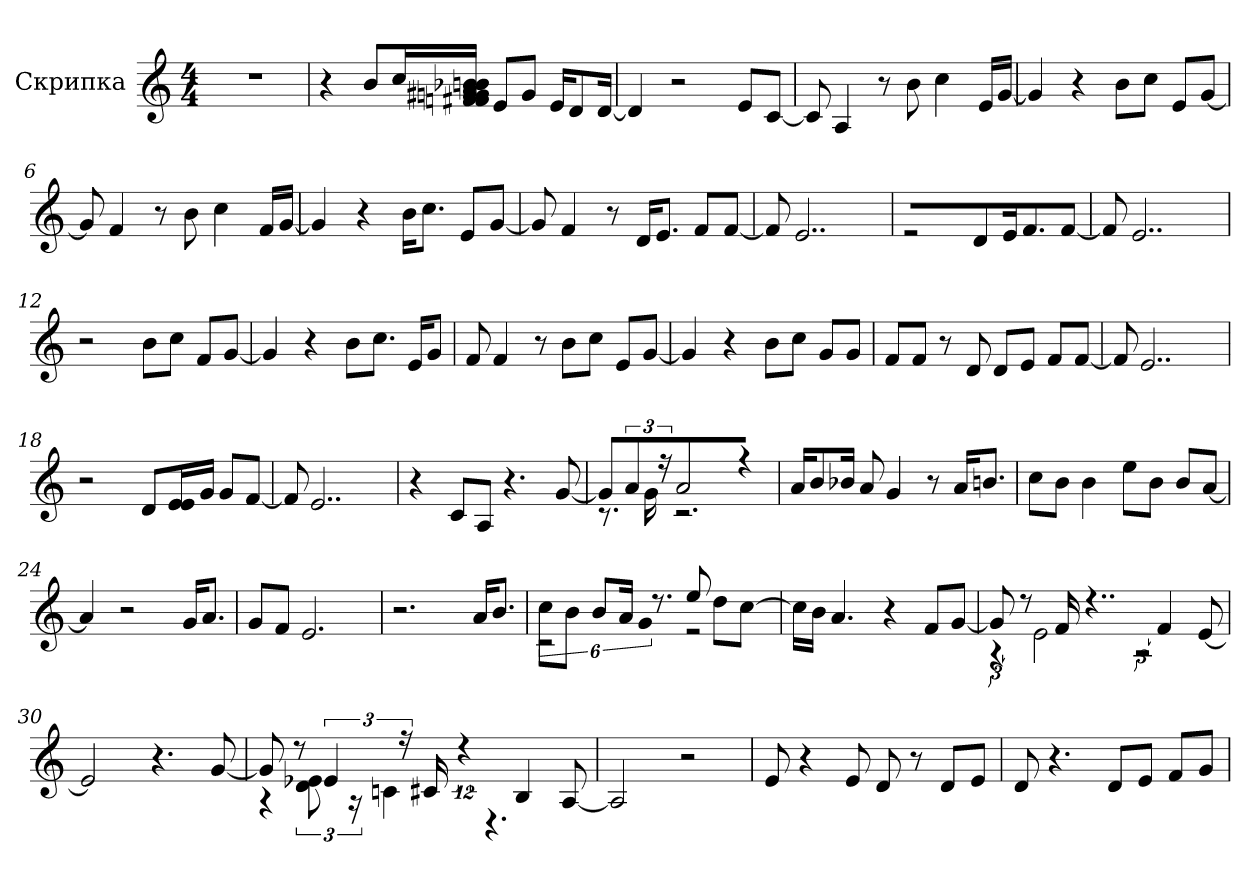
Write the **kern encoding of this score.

**kern
*part1
*staff1
*I"Скрипка
*clefG2
*k[]
*C:
*M4/4
*MM78
=1
1r
=2
4r
8b/L
16cc/L
16bn/ 16b-X 16a 16g#X 16gn 16f#X 16fnJJ
8e/L
8g/J
16e/KL
8d/
[16d/Jk
=3
4d]
2r
8e/L
[8c/J
=4
8c]
4A
8r
8b
4cc
16e/LL
[16g/JJ
=5
4g]
4r
8b\L
8cc\J
8e/L
[8g/J
=6
8g]
4f
8r
8b
4cc
16f/LL
[16g/JJ
=7
4g]
4r
16b\KL
8.cc\J
8e/L
[8g/J
=8
8g]
4f
8r
16d/KL
8.e/J
8f/L
[8f/J
=9
8f]
2..e
=10
2r
8d/L
16e/K
8.f/J
[8fJ
=11
8f]
2..e
=12
2r
8b\L
8cc\J
8f/L
[8g/J
=13
4g]
4r
8b\L
8.cc\J
16e/KL
8g/J
=14
8f
4f
8r
8b\L
8cc\J
8e/L
[8g/J
=15
4g]
4r
8b\L
8cc\J
8g/L
8g/J
=16
8f/L
8f/J
8r
8d
8d/L
8e/J
8f/L
[8f/J
=17
8f]
2..e
=18
2r
8d/L
16e/ 16eL
16g/JJ
8g/L
[8f/J
=19
8f]
2..e
=20
4r
8c/L
8A/J
4.r
[8g
=21
*^
8g/L]	8.r
12a/J	.
.	16g
24r	.
2a	2.r
4r	.
*v	*v
=22
16a/KL
8b/
16b-X/Jk
8a
4g
8r
16a/KL
8.bn/J
=23
8cc\L
8b\J
4b
8ee\L
8b\J
8b/L
[8a/J
=24
4a]
2r
16g/KL
8.a/J
=25
8g/L
8f/J
2.e
=26
2.r
16a/KL
8.b/J
=27
*^
8cc\L	12%5r
8b\J	.
8b/L	.
16a/Jk	.
.	12g
8.r	.
.	2r
8ee	.
8dd\L	.
[8cc\J	.
*v	*v
=28
16cc\LL]
16b\JJ
4.a
4r
8f/L
[8g/J
=29
*^
8g]	6r
8r	.
.	2e
16f	.
4..r	.
.	3r
4f	.
[8e	8ryy
*v	*v
=30
2e]
4.r
[8g
=31
*^
8g]	4r
8r	.
6e	12e-X 12d
.	24r
.	4cn
24r	.
16c#X	.
48%11r	.
.	4.r
4B	.
[8A	8ryy
*v	*v
=32
2A]
2r
=33
8e
4r
8e
8d
8r
8d/L
8e/J
=34
8d
4.r
8d/L
8e/J
8f/L
8g/J
=
*-
